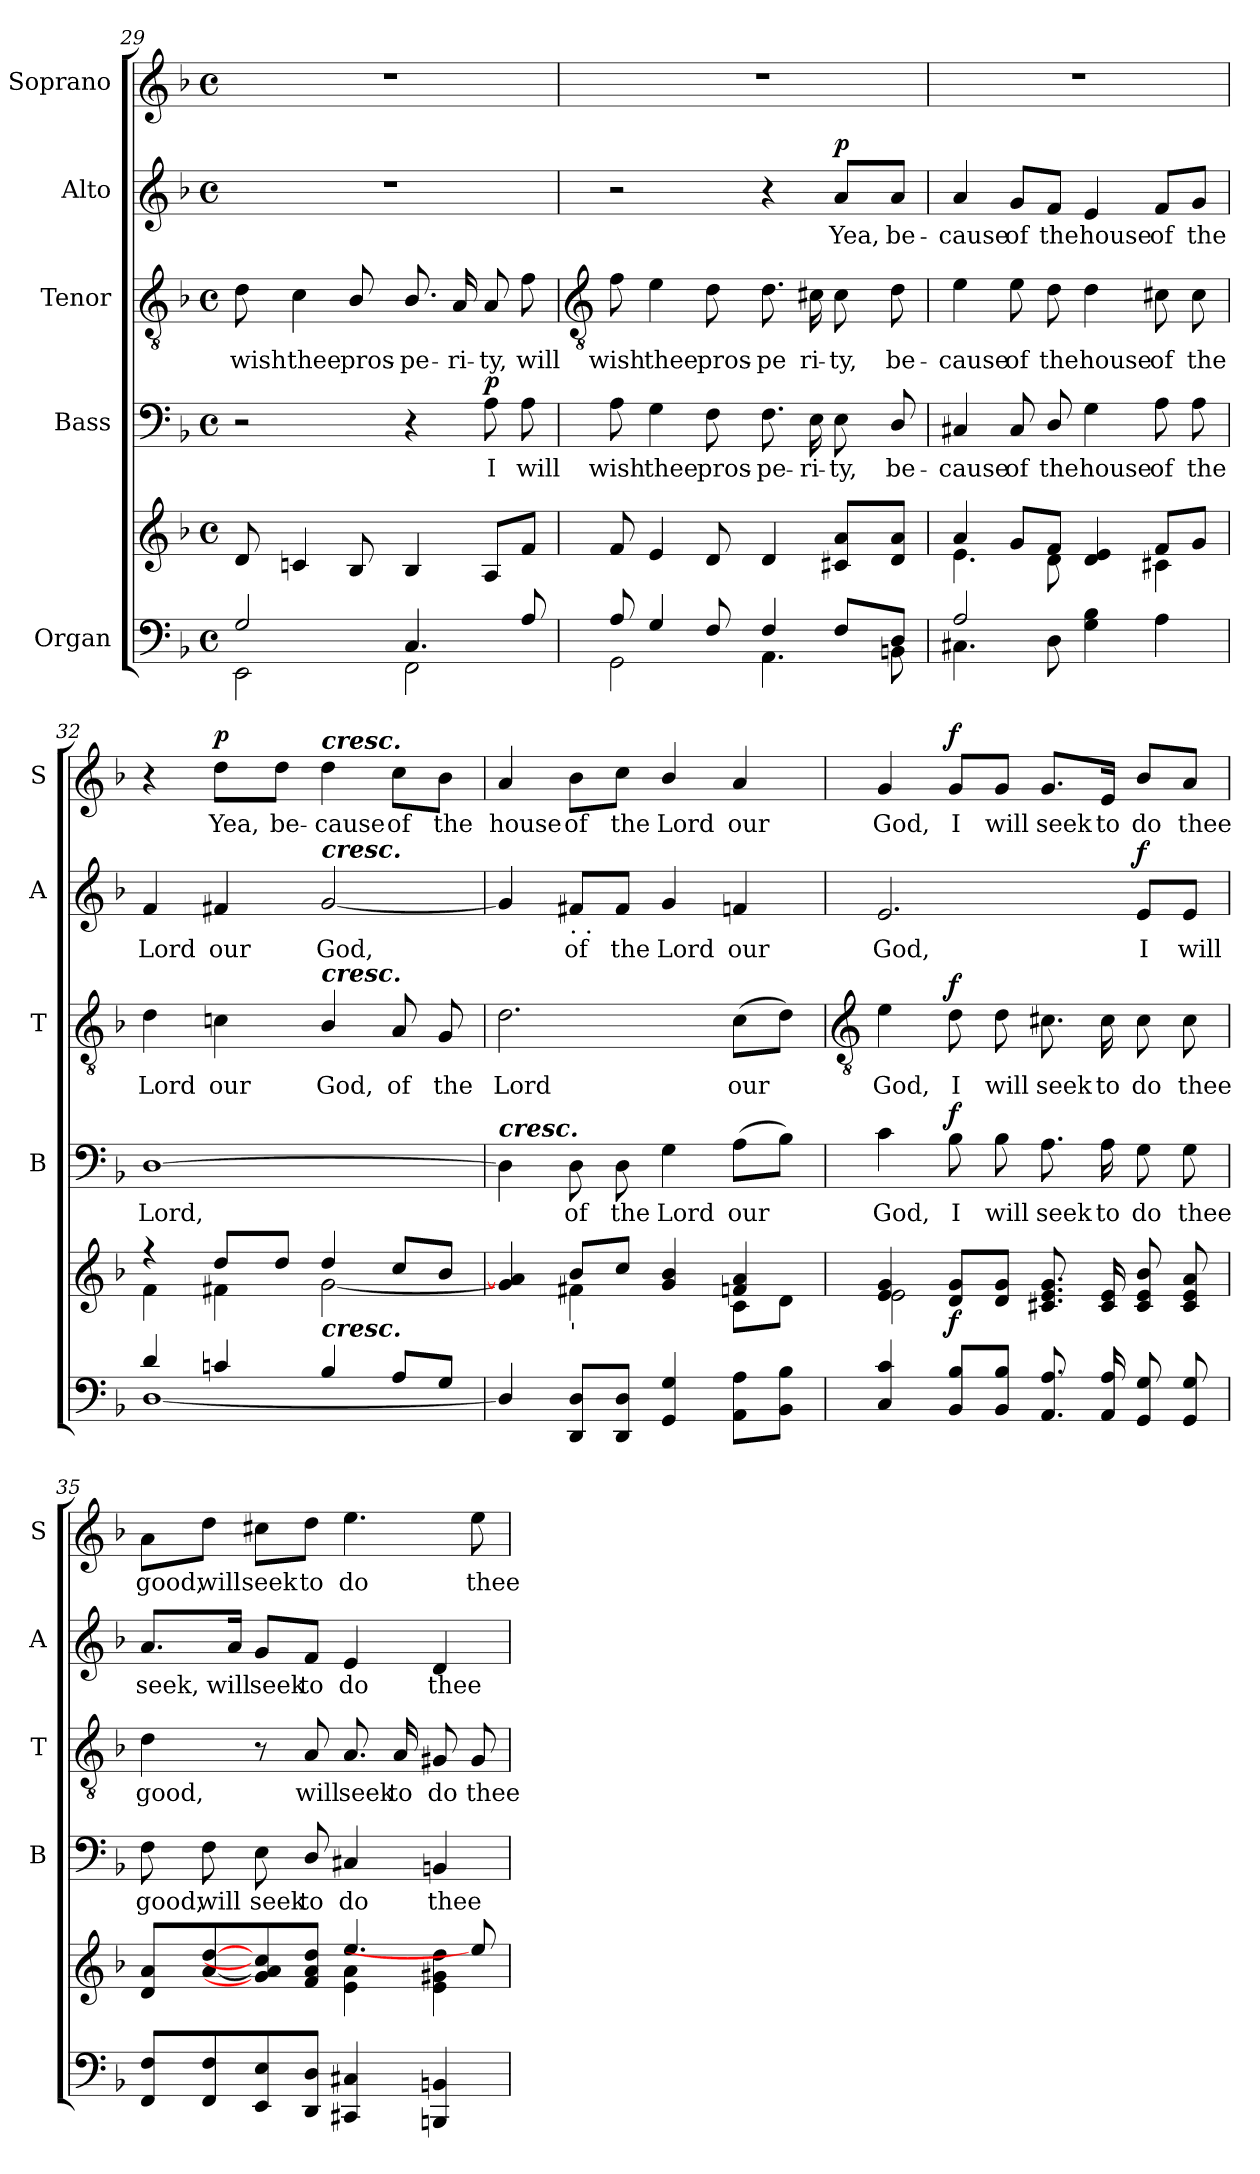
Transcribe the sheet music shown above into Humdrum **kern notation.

**kern	**kern	**dynam	**kern	**text	**dynam	**kern	**text	**dynam	**kern	**text	**dynam	**kern	**text	**dynam
*part5	*part5	*part5	*part4	*part4	*part4	*part3	*part3	*part3	*part2	*part2	*part2	*part1	*part1	*part1
*staff6	*staff5	*staff5/6	*staff4	*staff4	*staff4	*staff3	*staff3	*staff3	*staff2	*staff2	*staff2	*staff1	*staff1	*staff1
*I"Organ	*	*	*I"Bass	*	*	*I"Tenor	*	*	*I"Alto	*	*	*I"Soprano	*	*
*	*	*	*I'B	*	*	*I'T	*	*	*I'A	*	*	*I'S	*	*
*clefF4	*clefG2	*	*clefF4	*	*	*clefGv2	*	*	*clefG2	*	*	*clefG2	*	*
*k[b-]	*k[b-]	*	*k[b-]	*	*	*k[b-]	*	*	*k[b-]	*	*	*k[b-]	*	*
*F:	*F:	*	*F:	*	*	*F:	*	*	*F:	*	*	*F:	*	*
*M4/4	*M4/4	*	*M4/4	*	*	*M4/4	*	*	*M4/4	*	*	*M4/4	*	*
*met(c)	*met(c)	*	*met(c)	*	*	*met(c)	*	*	*met(c)	*	*	*met(c)	*	*
=29	=29	=29	=29	=29	=29	=29	=29	=29	=29	=29	=29	=29	=29	=29
*^	*^	*	*	*	*	*	*	*	*	*	*	*	*	*
!	!	!	!	!	!	!	!	!	!LO:LY:b	!	!	!	!	!	!	!
2G	2EE\	8d	2ryy	.	2r	.	.	8d	wish	.	1r	.	.	1r	.	.
!	!	!	!	!	!	!	!	!	!LO:LY:b	!	!	!	!	!	!	!
.	.	4cn	.	.	.	.	.	4c	thee	.	.	.	.	.	.	.
!	!	!	!	!	!	!	!	!	!LO:LY:b	!	!	!	!	!	!	!
.	.	8B-	.	.	.	.	.	8B-/	pros-	.	.	.	.	.	.	.
!	!	!	!	!	!	!	!	!	!LO:LY:b	!	!	!	!	!	!	!
4.C	2FF\	4B-	2ryy	.	4r	.	.	8.B-/	-pe-	.	.	.	.	.	.	.
!	!	!	!	!	!	!	!	!	!LO:LY:b	!	!	!	!	!	!	!
.	.	.	.	.	.	.	.	16A	-ri-	.	.	.	.	.	.	.
!	!	!	!	!	!	!LO:LY:b	!LO:DY:b	!	!LO:LY:b	!	!	!	!	!	!	!
.	.	8AL	.	.	8A	I	p	8A/	-ty,	.	.	.	.	.	.	.
!	!	!	!	!	!	!LO:LY:b	!	!	!LO:LY:b	!	!	!	!	!	!	!
8A	.	8fJ	.	.	8A	will	.	8f	will	.	.	.	.	.	.	.
!!LO:LB:g=z
=30	=30	=30	=30	=30	=30	=30	=30	=30	=30	=30	=30	=30	=30	=30	=30	=30
*	*	*	*	*	*	*	*	*clefGv2	*	*	*	*	*	*	*	*
!	!	!	!	!	!	!LO:LY:b	!	!	!LO:LY:b	!	!	!	!	!	!	!
8A/	2GG\	8f	2ryy	.	8A	wish	.	8f	wish	.	2r	.	.	1r	.	.
!	!	!	!	!	!	!LO:LY:b	!	!	!LO:LY:b	!	!	!	!	!	!	!
4G/	.	4e	.	.	4G	thee	.	4e	thee	.	.	.	.	.	.	.
!	!	!	!	!	!	!LO:LY:b	!	!	!LO:LY:b	!	!	!	!	!	!	!
8F/	.	8d	.	.	8F	pros-	.	8d	pros-	.	.	.	.	.	.	.
!	!	!	!	!	!	!LO:LY:b	!	!	!LO:LY:b	!	!	!	!	!	!	!
4F/	4.AA\	4d	2ryy	.	8.F	-pe-	.	8.d	-pe	.	4r	.	.	.	.	.
!	!	!	!	!	!	!LO:LY:b	!	!	!LO:LY:b	!	!	!	!	!	!	!
.	.	.	.	.	16E	-ri-	.	16c#X	ri-	.	.	.	.	.	.	.
!	!	!	!	!	!	!LO:LY:b	!	!	!LO:LY:b	!	!	!LO:LY:b	!LO:DY:b	!	!	!
8F/L	.	8c#X 8aL	.	.	8E	-ty,	.	8c#	-ty,	.	8a/L	Yea,	p	.	.	.
!	!	!	!	!	!	!LO:LY:b	!	!	!LO:LY:b	!	!	!LO:LY:b	!	!	!	!
8D/J	8BBn\	8d 8aJ	.	.	8D/	be-	.	8d	be-	.	8a/J	be-	.	.	.	.
=31	=31	=31	=31	=31	=31	=31	=31	=31	=31	=31	=31	=31	=31	=31	=31	=31
!	!	!	!	!	!	!LO:LY:b	!	!	!LO:LY:b	!	!	!LO:LY:b	!	!	!	!
2A/	4.C#X\	4a	4.e\	.	4C#X	-cause	.	4e	-cause	.	4a	-cause	.	1r	.	.
!	!	!	!	!	!	!LO:LY:b	!	!	!LO:LY:b	!	!	!LO:LY:b	!	!	!	!
.	.	8gL	.	.	8C#	of	.	8e	of	.	8g/L	of	.	.	.	.
!	!	!	!	!	!	!LO:LY:b	!	!	!LO:LY:b	!	!	!LO:LY:b	!	!	!	!
.	8D\	8fJ	8d\	.	8D/	the	.	8d	the	.	8f/J	the	.	.	.	.
!	!	!	!	!	!	!LO:LY:b	!	!	!LO:LY:b	!	!	!LO:LY:b	!	!	!	!
2ryy	4G\ 4B-\	4d 4e	4ryy	.	4G	house	.	4d	house	.	4e	house	.	.	.	.
!	!	!	!	!	!	!LO:LY:b	!	!	!LO:LY:b	!	!	!LO:LY:b	!	!	!	!
.	4A\	8fL	4c#X\	.	8A	of	.	8c#X	of	.	8f/L	of	.	.	.	.
!	!	!	!	!	!	!LO:LY:b	!	!	!LO:LY:b	!	!	!LO:LY:b	!	!	!	!
.	.	8gJ	.	.	8A	the	.	8c#	the	.	8g/J	the	.	.	.	.
=32	=32	=32	=32	=32	=32	=32	=32	=32	=32	=32	=32	=32	=32	=32	=32	=32
!	!	!	!	!	!	!LO:LY:b	!	!	!LO:LY:b	!	!	!LO:LY:b	!	!	!	!
4d/	[1D\	4r	4f\	.	[1D	Lord,	.	4d	Lord	.	4f	Lord	.	4r	.	.
!	!	!	!	!	!	!	!	!	!LO:LY:b	!	!	!LO:LY:b	!	!	!LO:LY:b	!LO:DY:b
4cn/	.	8dd/L	4f#X\	.	.	.	.	4cn	our	.	4f#X	our	.	8dd\L	Yea,	p
!	!	!	!	!	!	!	!	!	!	!	!	!	!	!	!LO:LY:b	!
.	.	8dd/J	.	.	.	.	.	.	.	.	.	.	.	8dd\J	be-	.
!	!	!	!	!	!	!	!	!	!	!	!	!	!	!LO:TX:a:Bi:t=cresc.	!	!
!	!	!	!	!	!	!	!	!	!	!	!LO:TX:a:Bi:t=cresc.	!	!	!	!	!
!	!	!	!	!	!	!	!	!LO:TX:a:Bi:t=cresc.	!	!	!	!	!	!	!	!
!	!	!LO:TX:b:Bi:t=cresc.	!	!	!	!	!	!	!	!	!	!	!	!	!	!
!	!	!	!	!	!	!	!	!	!LO:LY:b	!	!	!LO:LY:b	!	!	!LO:LY:b	!
4B-/	.	4dd/	[2g\	.	.	.	.	4B-/	God,	.	[2g	God,	.	4dd	-cause	.
!	!	!	!	!	!	!	!	!	!LO:LY:b	!	!	!	!	!	!LO:LY:b	!
8A/L	.	8cc/L	.	.	.	.	.	8A	of	.	.	.	.	8cc\L	of	.
!	!	!	!	!	!	!	!	!	!LO:LY:b	!	!	!	!	!	!LO:LY:b	!
8G/J	.	8b-/J	.	.	.	.	.	8G	the	.	.	.	.	8b-\J	the	.
=33	=33	=33	=33	=33	=33	=33	=33	=33	=33	=33	=33	=33	=33	=33	=33	=33
!	!	!	!	!	!LO:TX:a:Bi:t=cresc.	!	!	!	!	!	!	!	!	!	!	!
!	!	!	!	!	!	!	!	!	!LO:LY:b	!	!	!	!	!	!LO:LY:b	!
4D/]	1ryy	4ryy	4g/] 4a/]	.	4D]	.	.	2.d	Lord	.	4g]	.	.	4a	house	.
!	!	!	!	!	!	!	!	!	!	!	!LO:TX:b:t=.  .	!	!	!	!	!
!	!	!LO:TX:b:t='	!	!	!	!	!	!	!	!	!	!	!	!	!	!
!	!	!	!	!	!	!LO:LY:b	!	!	!	!	!	!LO:LY:b	!	!	!LO:LY:b	!
8DD/ 8D/L	.	8b-/L	4f#X\	.	8D	of	.	.	.	.	8f#X/L	of	.	8b-\L	of	.
!	!	!	!	!	!	!LO:LY:b	!	!	!	!	!	!LO:LY:b	!	!	!LO:LY:b	!
8DD/ 8D/J	.	8cc/J	.	.	8D	the	.	.	.	.	8f#/J	the	.	8cc\J	the	.
!	!	!	!	!	!	!LO:LY:b	!	!	!	!	!	!LO:LY:b	!	!	!LO:LY:b	!
4GG/ 4G/	.	4g 4b-	4ryy	.	4G	Lord	.	.	.	.	4g	Lord	.	4b-/	Lord	.
!	!	!	!	!	!	!LO:LY:b	!	!	!LO:LY:b	!	!	!LO:LY:b	!	!	!LO:LY:b	!
8AA\ 8A\L	.	4fn 4a	8c\L	.	(>8AL	our	.	(>8cL	our	.	4fn	our	.	4a	our	.
8BB-\ 8B-\J	.	.	8d\J	.	8B-J)	.	.	8dJ)	.	.	.	.	.	.	.	.
!!LO:LB:g=z
=34	=34	=34	=34	=34	=34	=34	=34	=34	=34	=34	=34	=34	=34	=34	=34	=34
*	*	*	*	*	*	*	*	*clefGv2	*	*	*	*	*	*	*	*
!	!	!	!	!	!	!LO:LY:b	!	!	!LO:LY:b	!	!	!LO:LY:b	!	!	!LO:LY:b	!
4C 4c	1ryy	4e 4g	2e\	.	4c	God,	.	4e	God,	.	2.e	God,	.	4g	God,	.
!	!	!	!	!LO:DY:b	!	!LO:LY:b	!LO:DY:b	!	!LO:LY:b	!LO:DY:b	!	!	!	!	!LO:LY:b	!LO:DY:b
8BB- 8B-L	.	8d 8gL	.	f	8B-	I	f	8d	I	f	.	.	.	8g/L	I	f
!	!	!	!	!	!	!LO:LY:b	!	!	!LO:LY:b	!	!	!	!	!	!LO:LY:b	!
8BB- 8B-J	.	8d 8gJ	.	.	8B-	will	.	8d	will	.	.	.	.	8g/J	will	.
!	!	!	!	!	!	!LO:LY:b	!	!	!LO:LY:b	!	!	!	!	!	!LO:LY:b	!
8.AA 8.AL	.	8.c#X 8.e 8.gL	2ryy	.	8.A	seek	.	8.c#X	seek	.	.	.	.	8.g/L	seek	.
!	!	!	!	!	!	!LO:LY:b	!	!	!LO:LY:b	!	!	!	!	!	!LO:LY:b	!
16AA 16AL	.	16c# 16eL	.	.	16A	to	.	16c#	to	.	.	.	.	16e/Jk	to	.
!	!	!	!	!	!	!LO:LY:b	!	!	!LO:LY:b	!	!	!LO:LY:b	!LO:DY:b	!	!LO:LY:b	!
8GG 8G	.	8c# 8e 8b-	.	.	8G	do	.	8c#	do	.	8e/L	I	f	8b-/L	do	.
!	!	!	!	!	!	!LO:LY:b	!	!	!LO:LY:b	!	!	!LO:LY:b	!	!	!LO:LY:b	!
8GG 8GJ	.	8c# 8e 8aJ	.	.	8G	thee	.	8c#	thee	.	8e/J	will	.	8a/J	thee	.
=35	=35	=35	=35	=35	=35	=35	=35	=35	=35	=35	=35	=35	=35	=35	=35	=35
!	!	!	!	!	!	!LO:LY:b	!	!	!LO:LY:b	!	!	!LO:LY:b	!	!	!LO:LY:b	!
8FF 8FL	1ryy	8d 8aL	2ryy	.	8F	good,	.	4d	good,	.	8.a/L	seek,	.	8a\L	good,	.
!	!	!	!	!	!	!LO:LY:b	!	!	!	!	!	!	!	!	!LO:LY:b	!
8FF 8F	.	[8a [8dd	.	.	8F	will	.	.	.	.	.	.	.	8dd\J	will	.
!	!	!	!	!	!	!	!	!	!	!	!	!LO:LY:b	!	!	!	!
.	.	.	.	.	.	.	.	.	.	.	16a/Jk	will	.	.	.	.
!	!	!	!	!	!	!LO:LY:b	!	!	!	!	!	!LO:LY:b	!	!	!LO:LY:b	!
8EE 8E	.	8g] 8a] 8cc#]	.	.	8E	seek	.	8r	.	.	8g/L	seek	.	8cc#X\L	seek	.
!	!	!	!	!	!	!LO:LY:b	!	!	!LO:LY:b	!	!	!LO:LY:b	!	!	!LO:LY:b	!
8DD 8DJ	.	8f 8a 8ddJ	.	.	8D/	to	.	8A	will	.	8f/J	to	.	8dd\J	to	.
!	!	!	!	!	!	!LO:LY:b	!	!	!LO:LY:b	!	!	!LO:LY:b	!	!	!LO:LY:b	!
4CC#X 4C#X	.	4.ee/	4e\ 4a\	.	4C#X	do	.	8.A	seek	.	4e	do	.	4.ee	do	.
!	!	!	!	!	!	!	!	!	!LO:LY:b	!	!	!	!	!	!	!
.	.	.	.	.	.	.	.	16A	to	.	.	.	.	.	.	.
!	!	!	!	!	!	!LO:LY:b	!	!	!LO:LY:b	!	!	!LO:LY:b	!	!	!	!
4BBBn 4BBn	.	.	4e\ 4g#X\ 4dd\	.	4BBn	thee	.	8G#X	do	.	4d	thee	.	.	.	.
!	!	!	!	!	!	!	!	!	!LO:LY:b	!	!	!	!	!	!LO:LY:b	!
.	.	8ee/]	.	.	.	.	.	8G#	thee	.	.	.	.	8ee	thee	.
*v	*v	*	*	*	*	*	*	*	*	*	*	*	*	*	*	*
*	*v	*v	*	*	*	*	*	*	*	*	*	*	*	*	*
=	=	=	=	=	=	=	=	=	=	=	=	=	=	=
*-	*-	*-	*-	*-	*-	*-	*-	*-	*-	*-	*-	*-	*-	*-
